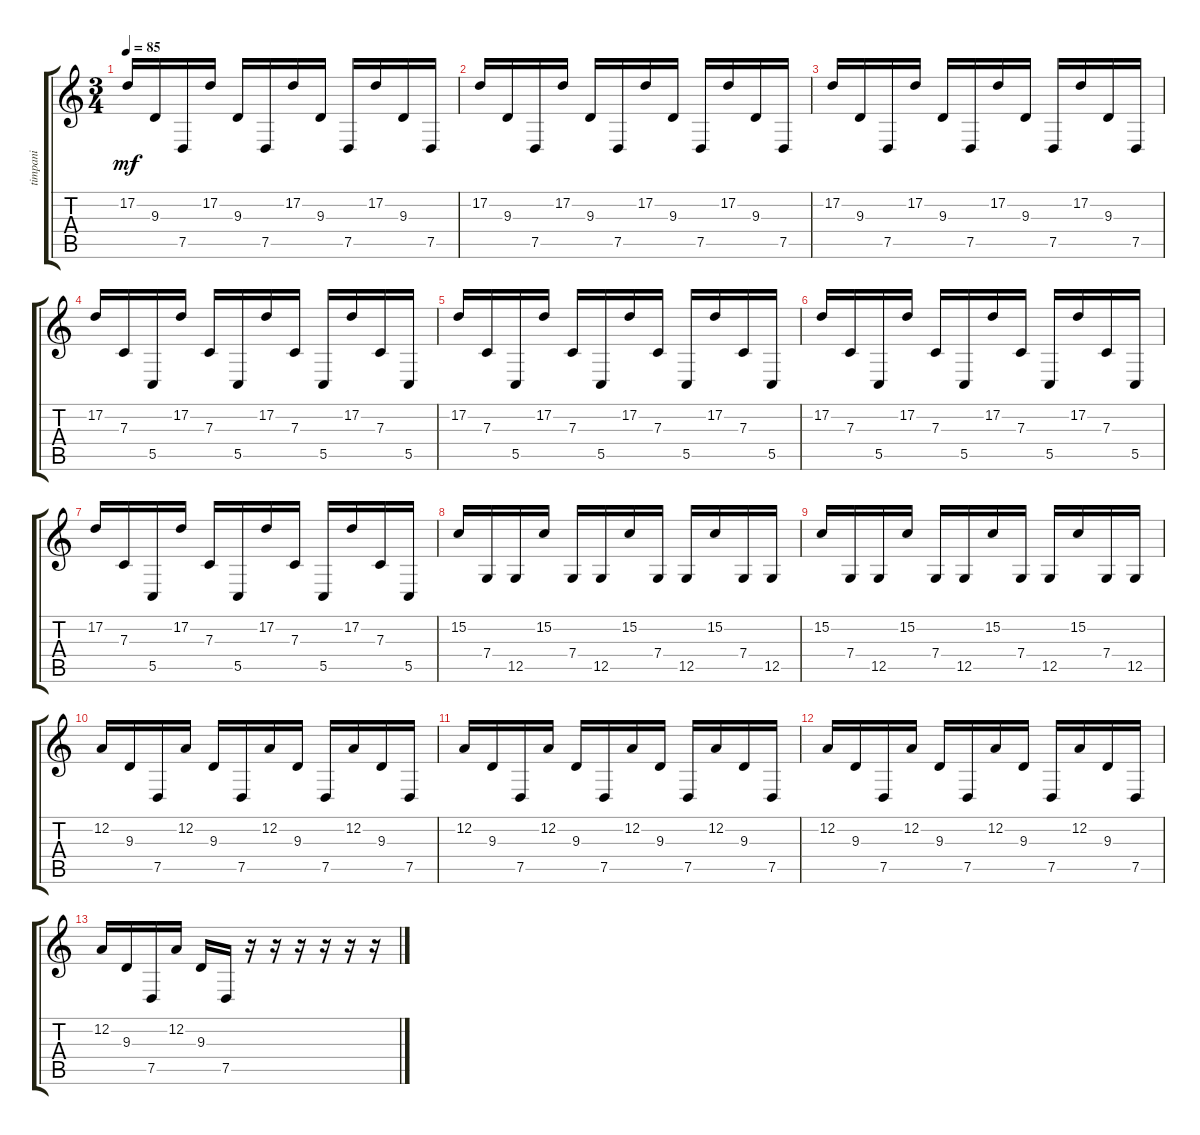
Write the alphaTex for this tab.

\track ("timpani" "timpani") {instrument violin}
\staff {score tabs}
\tuning (D4 A3 F3 C3 G2 C2) {hide}
\ts (3 4)
\tempo 85
\clef g2
\ks c
17.2.16{dy mf} 9.3.16 7.5.16 17.2.16 9.3.16 7.5.16 17.2.16 9.3.16 7.5.16 17.2.16 9.3.16 7.5.16 |
17.2.16{volume 3} 9.3.16 7.5.16 17.2.16 9.3.16 7.5.16 17.2.16 9.3.16 7.5.16 17.2.16 9.3.16 7.5.16 |
17.2.16 9.3.16 7.5.16 17.2.16 9.3.16 7.5.16 17.2.16 9.3.16 7.5.16 17.2.16 9.3.16 7.5.16 |
17.2.16{volume 14} 7.3.16 5.5.16 17.2.16 7.3.16 5.5.16 17.2.16 7.3.16 5.5.16 17.2.16 7.3.16 5.5.16 |
17.2.16 7.3.16 5.5.16 17.2.16 7.3.16 5.5.16 17.2.16 7.3.16 5.5.16 17.2.16 7.3.16 5.5.16 |
17.2.16{volume 3} 7.3.16 5.5.16 17.2.16 7.3.16 5.5.16 17.2.16 7.3.16 5.5.16 17.2.16 7.3.16 5.5.16 |
17.2.16 7.3.16 5.5.16 17.2.16 7.3.16 5.5.16 17.2.16 7.3.16 5.5.16 17.2.16 7.3.16 5.5.16 |
15.2.16{volume 14} 7.4.16 12.5.16 15.2.16 7.4.16 12.5.16 15.2.16 7.4.16 12.5.16 15.2.16 7.4.16 12.5.16 |
15.2.16 7.4.16 12.5.16 15.2.16 7.4.16 12.5.16 15.2.16 7.4.16 12.5.16 15.2.16 7.4.16 12.5.16 |
12.2.16{volume 14} 9.3.16 7.5.16 12.2.16 9.3.16 7.5.16 12.2.16 9.3.16 7.5.16 12.2.16 9.3.16 7.5.16 |
12.2.16 9.3.16 7.5.16 12.2.16 9.3.16 7.5.16 12.2.16 9.3.16 7.5.16 12.2.16 9.3.16 7.5.16 |
12.2.16{volume 3} 9.3.16 7.5.16 12.2.16 9.3.16 7.5.16 12.2.16 9.3.16 7.5.16 12.2.16 9.3.16 7.5.16 |
12.2.16 9.3.16 7.5.16 12.2.16 9.3.16 7.5.16 r.16 r.16 r.16 r.16 r.16 r.16
